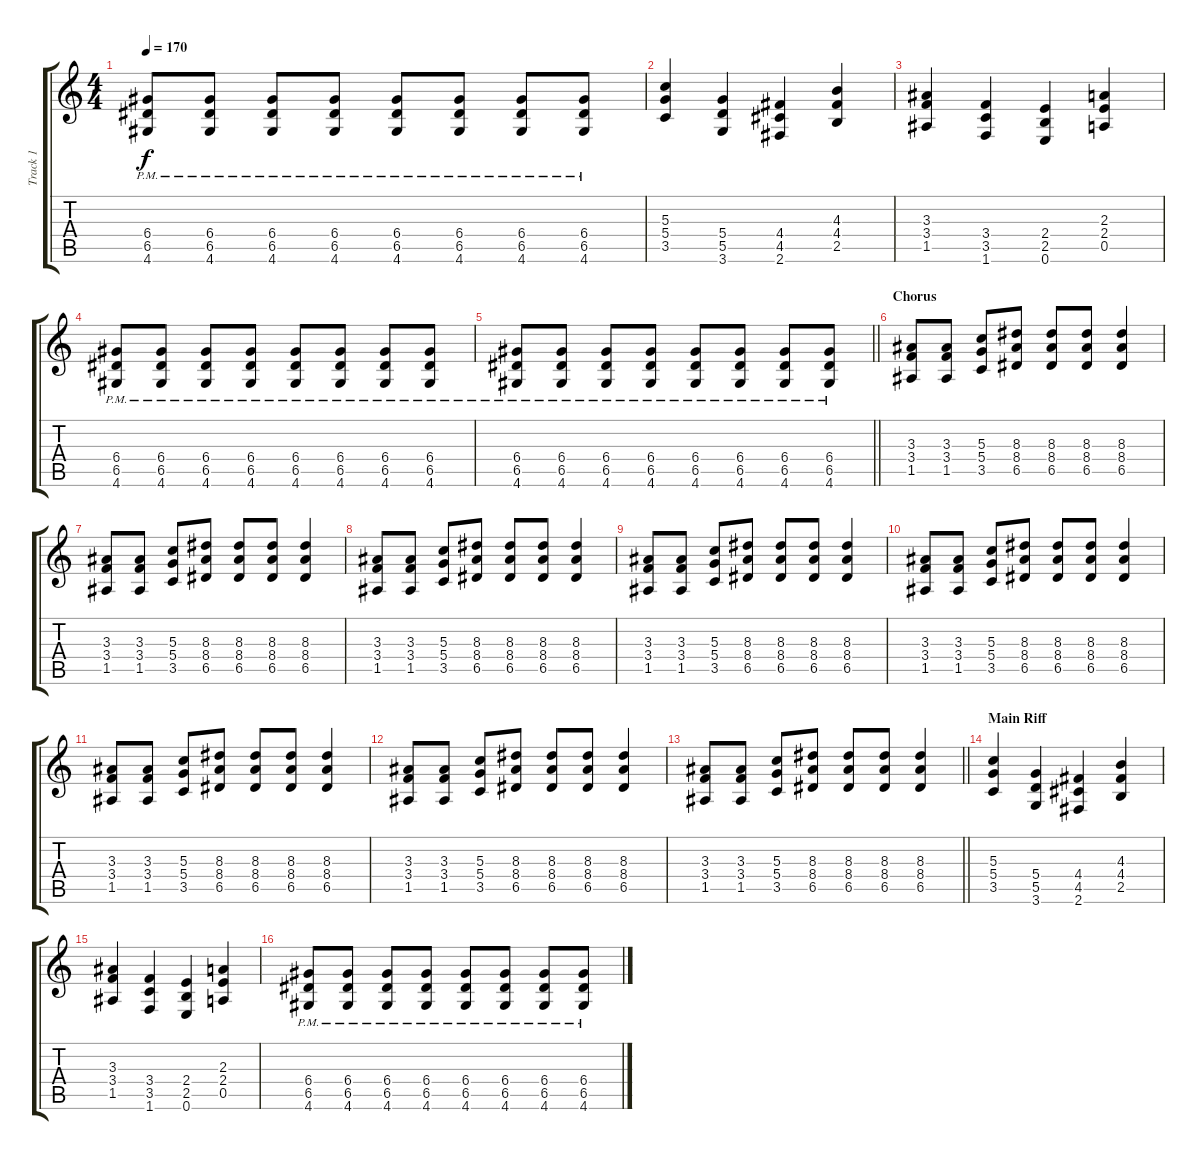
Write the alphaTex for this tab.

\track ("Track 1" "Track 1") {instrument distortionguitar}
\staff {score tabs}
\tuning (E4 B3 G3 D3 A2 E2) {hide}
\ts (4 4)
\tempo 170
\clef g2
\ks c
(6.4{pm} 6.5{pm} 4.6{pm}).8{dy f} (6.4{pm} 6.5{pm} 4.6{pm}).8 (6.4{pm} 6.5{pm} 4.6{pm}).8 (6.4{pm} 6.5{pm} 4.6{pm}).8 (6.4{pm} 6.5{pm} 4.6{pm}).8 (6.4{pm} 6.5{pm} 4.6{pm}).8 (6.4{pm} 6.5{pm} 4.6{pm}).8 (6.4{pm} 6.5{pm} 4.6{pm}).8 |
(5.3 5.4 3.5).4 (5.4 5.5 3.6).4 (4.4 4.5 2.6).4 (4.3 4.4 2.5).4 |
(3.3 3.4 1.5).4 (3.4 3.5 1.6).4 (2.4 2.5 0.6).4 (2.3 2.4 0.5).4 |
(6.4{pm} 6.5{pm} 4.6{pm}).8 (6.4{pm} 6.5{pm} 4.6{pm}).8 (6.4{pm} 6.5{pm} 4.6{pm}).8 (6.4{pm} 6.5{pm} 4.6{pm}).8 (6.4{pm} 6.5{pm} 4.6{pm}).8 (6.4{pm} 6.5{pm} 4.6{pm}).8 (6.4{pm} 6.5{pm} 4.6{pm}).8 (6.4{pm} 6.5{pm} 4.6{pm}).8 |
\barLineRight lightlight
(6.4{pm} 6.5{pm} 4.6{pm}).8 (6.4{pm} 6.5{pm} 4.6{pm}).8 (6.4{pm} 6.5{pm} 4.6{pm}).8 (6.4{pm} 6.5{pm} 4.6{pm}).8 (6.4{pm} 6.5{pm} 4.6{pm}).8 (6.4{pm} 6.5{pm} 4.6{pm}).8 (6.4{pm} 6.5{pm} 4.6{pm}).8 (6.4{pm} 6.5{pm} 4.6{pm}).8 |
\section ("" "Chorus")
(3.3 3.4 1.5).8 (3.3 3.4 1.5).8 (5.3 5.4 3.5).8 (8.3 8.4 6.5).8 (8.3 8.4 6.5).8 (8.3 8.4 6.5).8 (8.3 8.4 6.5).4 |
(3.3 3.4 1.5).8 (3.3 3.4 1.5).8 (5.3 5.4 3.5).8 (8.3 8.4 6.5).8 (8.3 8.4 6.5).8 (8.3 8.4 6.5).8 (8.3 8.4 6.5).4 |
(3.3 3.4 1.5).8 (3.3 3.4 1.5).8 (5.3 5.4 3.5).8 (8.3 8.4 6.5).8 (8.3 8.4 6.5).8 (8.3 8.4 6.5).8 (8.3 8.4 6.5).4 |
(3.3 3.4 1.5).8 (3.3 3.4 1.5).8 (5.3 5.4 3.5).8 (8.3 8.4 6.5).8 (8.3 8.4 6.5).8 (8.3 8.4 6.5).8 (8.3 8.4 6.5).4 |
(3.3 3.4 1.5).8 (3.3 3.4 1.5).8 (5.3 5.4 3.5).8 (8.3 8.4 6.5).8 (8.3 8.4 6.5).8 (8.3 8.4 6.5).8 (8.3 8.4 6.5).4 |
(3.3 3.4 1.5).8 (3.3 3.4 1.5).8 (5.3 5.4 3.5).8 (8.3 8.4 6.5).8 (8.3 8.4 6.5).8 (8.3 8.4 6.5).8 (8.3 8.4 6.5).4 |
(3.3 3.4 1.5).8 (3.3 3.4 1.5).8 (5.3 5.4 3.5).8 (8.3 8.4 6.5).8 (8.3 8.4 6.5).8 (8.3 8.4 6.5).8 (8.3 8.4 6.5).4 |
\barLineRight lightlight
(3.3 3.4 1.5).8 (3.3 3.4 1.5).8 (5.3 5.4 3.5).8 (8.3 8.4 6.5).8 (8.3 8.4 6.5).8 (8.3 8.4 6.5).8 (8.3 8.4 6.5).4 |
\section ("" "Main Riff")
(5.3 5.4 3.5).4 (5.4 5.5 3.6).4 (4.4 4.5 2.6).4 (4.3 4.4 2.5).4 |
(3.3 3.4 1.5).4 (3.4 3.5 1.6).4 (2.4 2.5 0.6).4 (2.3 2.4 0.5).4 |
(6.4{pm} 6.5{pm} 4.6{pm}).8 (6.4{pm} 6.5{pm} 4.6{pm}).8 (6.4{pm} 6.5{pm} 4.6{pm}).8 (6.4{pm} 6.5{pm} 4.6{pm}).8 (6.4{pm} 6.5{pm} 4.6{pm}).8 (6.4{pm} 6.5{pm} 4.6{pm}).8 (6.4{pm} 6.5{pm} 4.6{pm}).8 (6.4{pm} 6.5{pm} 4.6{pm}).8
